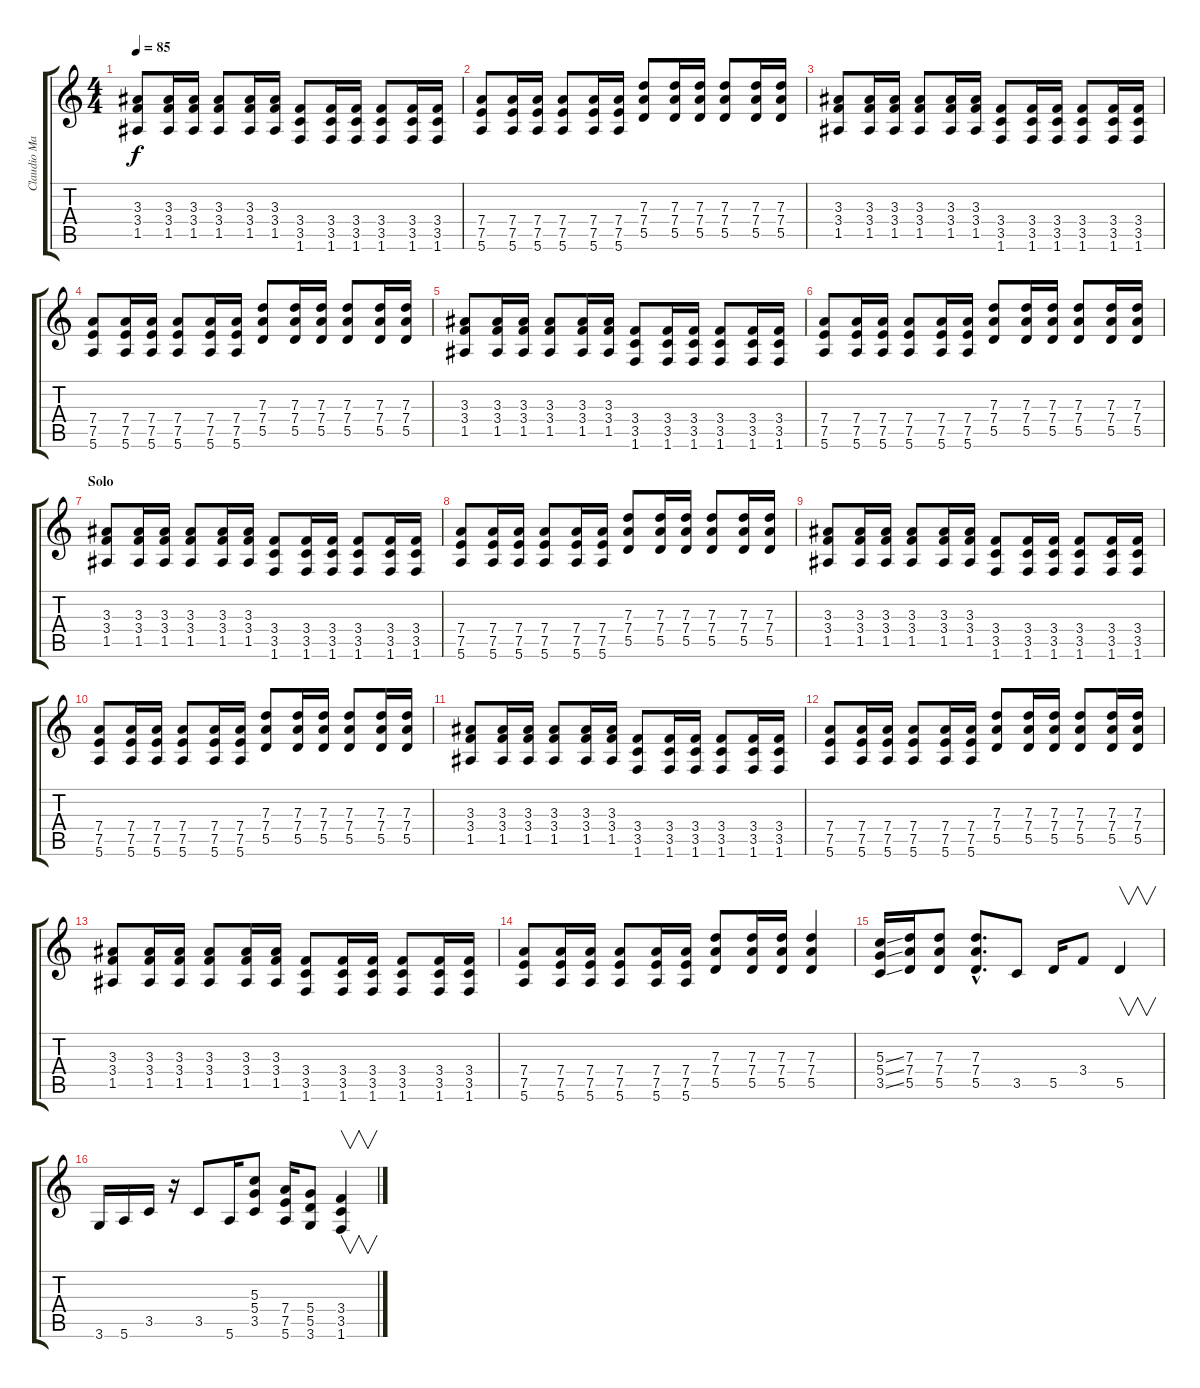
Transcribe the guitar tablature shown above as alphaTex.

\track ("Claudio Marciello" "Claudio Ma") {instrument overdrivenguitar}
\staff {score tabs}
\tuning (E4 B3 G3 D3 A2 E2) {hide}
\ts (4 4)
\tempo 85
\clef g2
\ks c
(3.3 3.4 1.5).8{dy f} (3.3 3.4 1.5).16 (3.3 3.4 1.5).16 (3.3 3.4 1.5).8 (3.3 3.4 1.5).16 (3.3 3.4 1.5).16 (3.4 3.5 1.6).8 (3.4 3.5 1.6).16 (3.4 3.5 1.6).16 (3.4 3.5 1.6).8 (3.4 3.5 1.6).16 (3.4 3.5 1.6).16 |
(7.4 7.5 5.6).8 (7.4 7.5 5.6).16 (7.4 7.5 5.6).16 (7.4 7.5 5.6).8 (7.4 7.5 5.6).16 (7.4 7.5 5.6).16 (7.3 7.4 5.5).8 (7.3 7.4 5.5).16 (7.3 7.4 5.5).16 (7.3 7.4 5.5).8 (7.3 7.4 5.5).16 (7.3 7.4 5.5).16 |
(3.3 3.4 1.5).8 (3.3 3.4 1.5).16 (3.3 3.4 1.5).16 (3.3 3.4 1.5).8 (3.3 3.4 1.5).16 (3.3 3.4 1.5).16 (3.4 3.5 1.6).8 (3.4 3.5 1.6).16 (3.4 3.5 1.6).16 (3.4 3.5 1.6).8 (3.4 3.5 1.6).16 (3.4 3.5 1.6).16 |
(7.4 7.5 5.6).8 (7.4 7.5 5.6).16 (7.4 7.5 5.6).16 (7.4 7.5 5.6).8 (7.4 7.5 5.6).16 (7.4 7.5 5.6).16 (7.3 7.4 5.5).8 (7.3 7.4 5.5).16 (7.3 7.4 5.5).16 (7.3 7.4 5.5).8 (7.3 7.4 5.5).16 (7.3 7.4 5.5).16 |
(3.3 3.4 1.5).8 (3.3 3.4 1.5).16 (3.3 3.4 1.5).16 (3.3 3.4 1.5).8 (3.3 3.4 1.5).16 (3.3 3.4 1.5).16 (3.4 3.5 1.6).8 (3.4 3.5 1.6).16 (3.4 3.5 1.6).16 (3.4 3.5 1.6).8 (3.4 3.5 1.6).16 (3.4 3.5 1.6).16 |
(7.4 7.5 5.6).8 (7.4 7.5 5.6).16 (7.4 7.5 5.6).16 (7.4 7.5 5.6).8 (7.4 7.5 5.6).16 (7.4 7.5 5.6).16 (7.3 7.4 5.5).8 (7.3 7.4 5.5).16 (7.3 7.4 5.5).16 (7.3 7.4 5.5).8 (7.3 7.4 5.5).16 (7.3 7.4 5.5).16 |
\section ("" "Solo")
(3.3 3.4 1.5).8 (3.3 3.4 1.5).16 (3.3 3.4 1.5).16 (3.3 3.4 1.5).8 (3.3 3.4 1.5).16 (3.3 3.4 1.5).16 (3.4 3.5 1.6).8 (3.4 3.5 1.6).16 (3.4 3.5 1.6).16 (3.4 3.5 1.6).8 (3.4 3.5 1.6).16 (3.4 3.5 1.6).16 |
(7.4 7.5 5.6).8 (7.4 7.5 5.6).16 (7.4 7.5 5.6).16 (7.4 7.5 5.6).8 (7.4 7.5 5.6).16 (7.4 7.5 5.6).16 (7.3 7.4 5.5).8 (7.3 7.4 5.5).16 (7.3 7.4 5.5).16 (7.3 7.4 5.5).8 (7.3 7.4 5.5).16 (7.3 7.4 5.5).16 |
(3.3 3.4 1.5).8 (3.3 3.4 1.5).16 (3.3 3.4 1.5).16 (3.3 3.4 1.5).8 (3.3 3.4 1.5).16 (3.3 3.4 1.5).16 (3.4 3.5 1.6).8 (3.4 3.5 1.6).16 (3.4 3.5 1.6).16 (3.4 3.5 1.6).8 (3.4 3.5 1.6).16 (3.4 3.5 1.6).16 |
(7.4 7.5 5.6).8 (7.4 7.5 5.6).16 (7.4 7.5 5.6).16 (7.4 7.5 5.6).8 (7.4 7.5 5.6).16 (7.4 7.5 5.6).16 (7.3 7.4 5.5).8 (7.3 7.4 5.5).16 (7.3 7.4 5.5).16 (7.3 7.4 5.5).8 (7.3 7.4 5.5).16 (7.3 7.4 5.5).16 |
(3.3 3.4 1.5).8 (3.3 3.4 1.5).16 (3.3 3.4 1.5).16 (3.3 3.4 1.5).8 (3.3 3.4 1.5).16 (3.3 3.4 1.5).16 (3.4 3.5 1.6).8 (3.4 3.5 1.6).16 (3.4 3.5 1.6).16 (3.4 3.5 1.6).8 (3.4 3.5 1.6).16 (3.4 3.5 1.6).16 |
(7.4 7.5 5.6).8 (7.4 7.5 5.6).16 (7.4 7.5 5.6).16 (7.4 7.5 5.6).8 (7.4 7.5 5.6).16 (7.4 7.5 5.6).16 (7.3 7.4 5.5).8 (7.3 7.4 5.5).16 (7.3 7.4 5.5).16 (7.3 7.4 5.5).8 (7.3 7.4 5.5).16 (7.3 7.4 5.5).16 |
(3.3 3.4 1.5).8 (3.3 3.4 1.5).16 (3.3 3.4 1.5).16 (3.3 3.4 1.5).8 (3.3 3.4 1.5).16 (3.3 3.4 1.5).16 (3.4 3.5 1.6).8 (3.4 3.5 1.6).16 (3.4 3.5 1.6).16 (3.4 3.5 1.6).8 (3.4 3.5 1.6).16 (3.4 3.5 1.6).16 |
(7.4 7.5 5.6).8 (7.4 7.5 5.6).16 (7.4 7.5 5.6).16 (7.4 7.5 5.6).8 (7.4 7.5 5.6).16 (7.4 7.5 5.6).16 (7.3 7.4 5.5).8 (7.3 7.4 5.5).16 (7.3 7.4 5.5).16 (7.3 7.4 5.5).4 |
(5.3{ss} 5.4{ss} 3.5{ss}).16 (7.3 7.4 5.5).16 (7.3 7.4 5.5).8 (7.3{hac} 7.4{hac} 5.5{hac}).8{d} 3.5.8 5.5.16 3.4.8 5.5.4{v} |
3.6.16 5.6.16 3.5.16 r.16 3.5.8 5.6.16 (5.3 5.4 3.5).8 (7.4 7.5 5.6).16 (5.4 5.5 3.6).8 (3.4 3.5 1.6).4{v}
